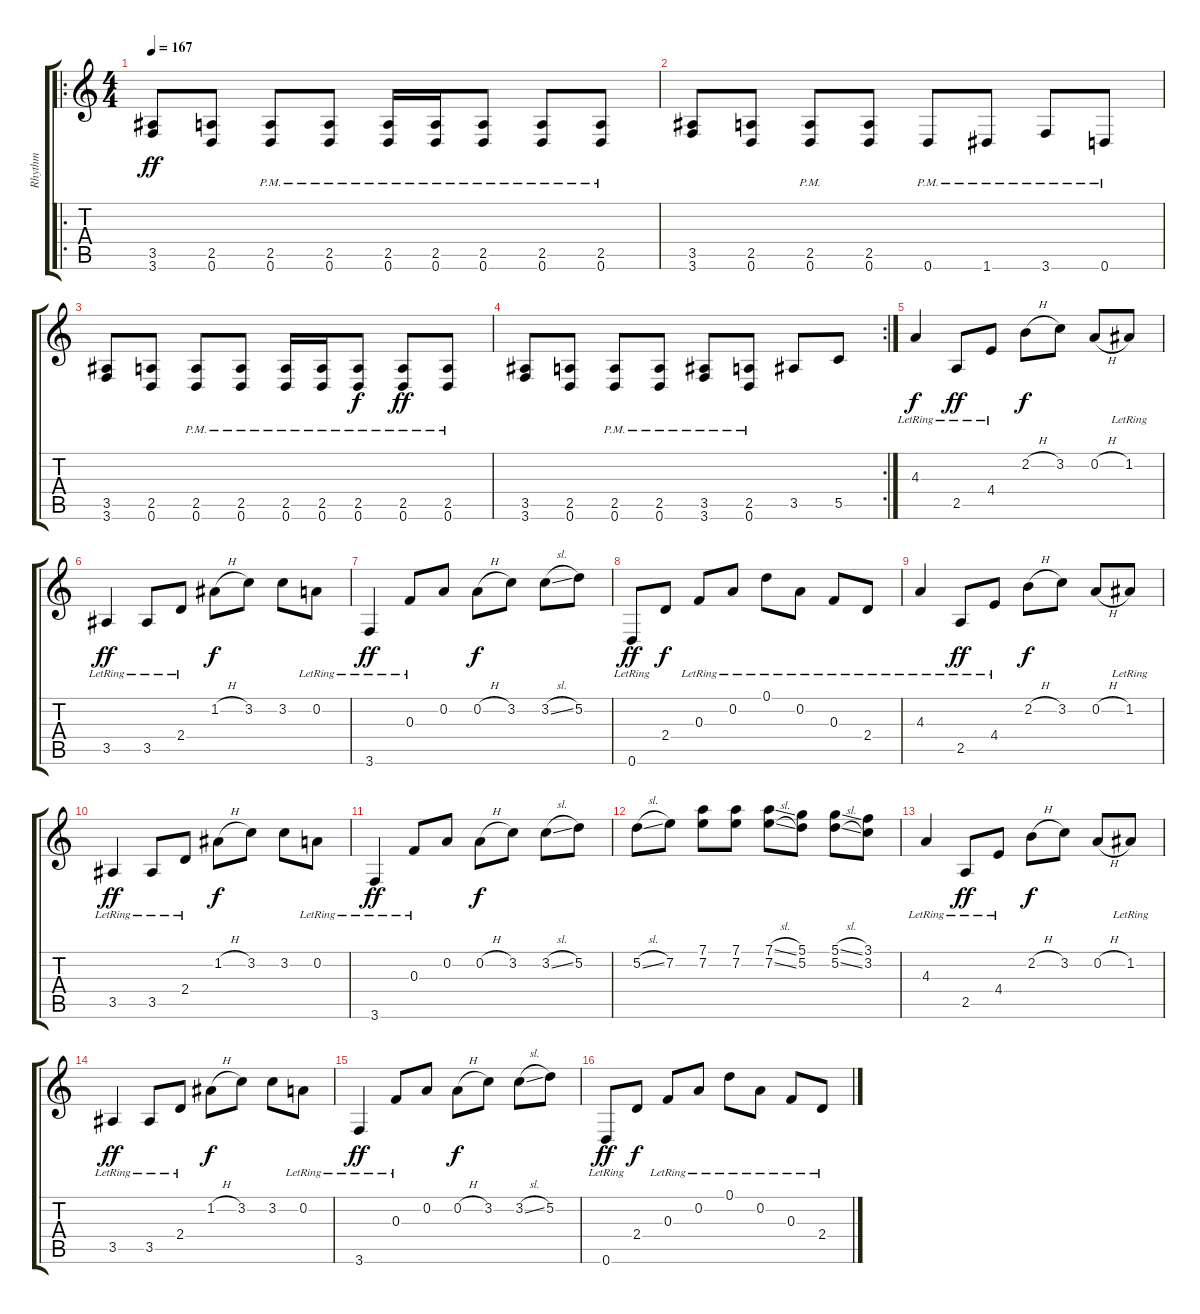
\track ("Rhythm" "Rhythm") {instrument distortionguitar}
\staff {score tabs}
\tuning (D4 A3 F3 C3 G2 D2) {hide}
\ro
\ts (4 4)
\tempo 167
\clef g2
\ks c
(3.5 3.6).8{dy ff} (2.5 0.6).8 (2.5{pm} 0.6{pm}).8 (2.5{pm} 0.6{pm}).8 (2.5{pm} 0.6{pm}).16 (2.5{pm} 0.6{pm}).16 (2.5{pm} 0.6{pm}).8 (2.5{pm} 0.6{pm}).8 (2.5{pm} 0.6{pm}).8 |
(3.5 3.6).8 (2.5 0.6).8 (2.5{pm} 0.6{pm}).8 (2.5 0.6).8 0.6{pm}.8 1.6{pm}.8 3.6{pm}.8 0.6{pm}.8 |
(3.5 3.6).8 (2.5 0.6).8 (2.5{pm} 0.6{pm}).8 (2.5{pm} 0.6{pm}).8 (2.5{pm} 0.6{pm}).16 (2.5{pm} 0.6{pm}).16 (2.5{pm} 0.6{pm}).8{dy f} (2.5{pm} 0.6{pm}).8{dy ff} (2.5{pm} 0.6{pm}).8 |
\rc 2
(3.5 3.6).8 (2.5 0.6).8 (2.5{pm} 0.6{pm}).8 (2.5{pm} 0.6{pm}).8 (3.5 3.6{pm}).8 (2.5 0.6{pm}).8 3.5.8 5.5.8 |
4.3{lr}.4{dy f instrument electricguitarclean} 2.5{lr}.8{dy ff} 4.4{lr}.8 2.2{h}.8{dy f} 3.2.8 0.2{h}.8 1.2{lr}.8 |
3.5{lr}.4{dy ff} 3.5{lr}.8 2.4{lr}.8 1.2{h}.8{dy f} 3.2.8 3.2.8 0.2{lr}.8 |
3.6{lr}.4{dy ff} 0.3{lr}.8 0.2.8 0.2{h}.8{dy f} 3.2.8 3.2{sl}.8 5.2.8 |
0.6{lr}.8{dy ff} 2.4.8{dy f} 0.3{lr}.8 0.2{lr}.8 0.1{lr}.8 0.2{lr}.8 0.3{lr}.8 2.4{lr}.8 |
4.3{lr}.4 2.5{lr}.8{dy ff} 4.4{lr}.8 2.2{h}.8{dy f} 3.2.8 0.2{h}.8 1.2{lr}.8 |
3.5{lr}.4{dy ff} 3.5{lr}.8 2.4{lr}.8 1.2{h}.8{dy f} 3.2.8 3.2.8 0.2{lr}.8 |
3.6{lr}.4{dy ff} 0.3{lr}.8 0.2.8 0.2{h}.8{dy f} 3.2.8 3.2{sl}.8 5.2.8 |
5.2{sl}.8 7.2.8 (7.1 7.2).8 (7.1 7.2).8 (7.1{sl} 7.2{sl}).8 (5.1 5.2).8 (5.1{sl} 5.2{sl}).8 (3.1 3.2).8 |
4.3{lr}.4 2.5{lr}.8{dy ff} 4.4{lr}.8 2.2{h}.8{dy f} 3.2.8 0.2{h}.8 1.2{lr}.8 |
3.5{lr}.4{dy ff} 3.5{lr}.8 2.4{lr}.8 1.2{h}.8{dy f} 3.2.8 3.2.8 0.2{lr}.8 |
3.6{lr}.4{dy ff} 0.3{lr}.8 0.2.8 0.2{h}.8{dy f} 3.2.8 3.2{sl}.8 5.2.8 |
0.6{lr}.8{dy ff} 2.4.8{dy f} 0.3{lr}.8 0.2{lr}.8 0.1{lr}.8 0.2{lr}.8 0.3{lr}.8 2.4{lr}.8
